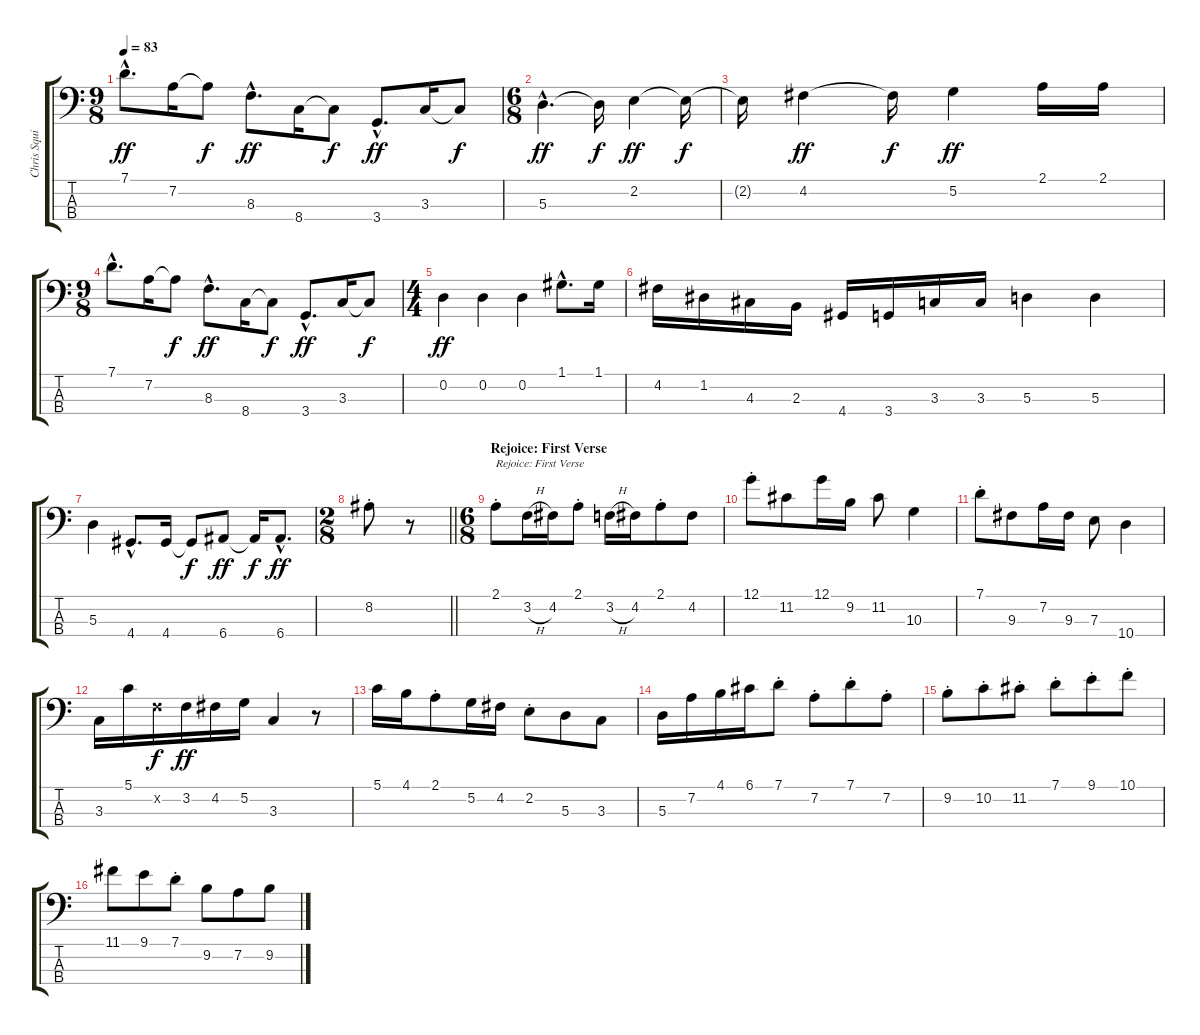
\track ("Chris Squire" "Chris Squi") {instrument fretlessbass}
\staff {score tabs}
\tuning (G2 D2 A1 E1) {hide}
\ts (9 8)
\tempo 83
\clef f4
\ks c
7.1{hac}.8{d dy ff} 7.2.16 7.2{t}.8{dy f} 8.3{hac}.8{d dy ff} 8.4.16 8.4{t}.8{dy f} 3.4{hac}.8{d dy ff} 3.3.16 3.3{t}.8{dy f} |
\ts (6 8)
5.3{hac}.4{d dy ff} 5.3{t}.16{dy f} 2.2.4{dy ff} 2.2{t}.16{dy f} |
2.2{t}.16 4.2.4{dy ff} 4.2{t}.16{dy f} 5.2.4{dy ff} 2.1.16 2.1.16 |
\ts (9 8)
7.1{hac}.8{d} 7.2.16 7.2{t}.8{dy f} 8.3{hac}.8{d dy ff} 8.4.16 8.4{t}.8{dy f} 3.4{hac}.8{d dy ff} 3.3.16 3.3{t}.8{dy f} |
\ts (4 4)
0.2.4{dy ff} 0.2.4 0.2.4 1.1{hac}.8{d} 1.1.16 |
4.2.16 1.2.16 4.3.16 2.3.16 4.4.16 3.4.16 3.3.16 3.3.16 5.3.4 5.3.4 |
5.3.4 4.4{hac}.8{d} 4.4.16 4.4{t}.8{dy f} 6.4.8{dy ff} 6.4{t}.16{dy f} 6.4{hac}.8{d dy ff} |
\ts (2 8)
\barLineRight lightlight
8.2{st}.8 r.8 |
\ts (6 8)
\section ("" "Rejoice: First Verse")
2.1{st}.8{txt "Rejoice: First Verse"} 3.2{h}.16 4.2.16 2.1{st}.8 3.2{h}.16 4.2.16 2.1{st}.8 4.2.8 |
12.1{st}.8 11.2.8 12.1.16 9.2.16 11.2.8 10.3.4 |
7.1{st}.8 9.3.8 7.2.16 9.3.16 7.3.8 10.4.4 |
3.3.16 5.1.16 3.2{x}.16{dy f} 3.2.16{dy ff} 4.2.16 5.2.16 3.3.4 r.8 |
5.1.16 4.1.16 2.1{st}.8 5.2.16 4.2.16 2.2{st}.8 5.3.8 3.3.8 |
5.3.16 7.2.16 4.1.16 6.1.16 7.1{st}.8 7.2{st}.8 7.1{st}.8 7.2{st}.8 |
9.2{st}.8 10.2{st}.8 11.2{st}.8 7.1{st}.8 9.1{st}.8 10.1{st}.8 |
11.1.8 9.1.8 7.1{st}.8 9.2.8 7.2.8 9.2.8
